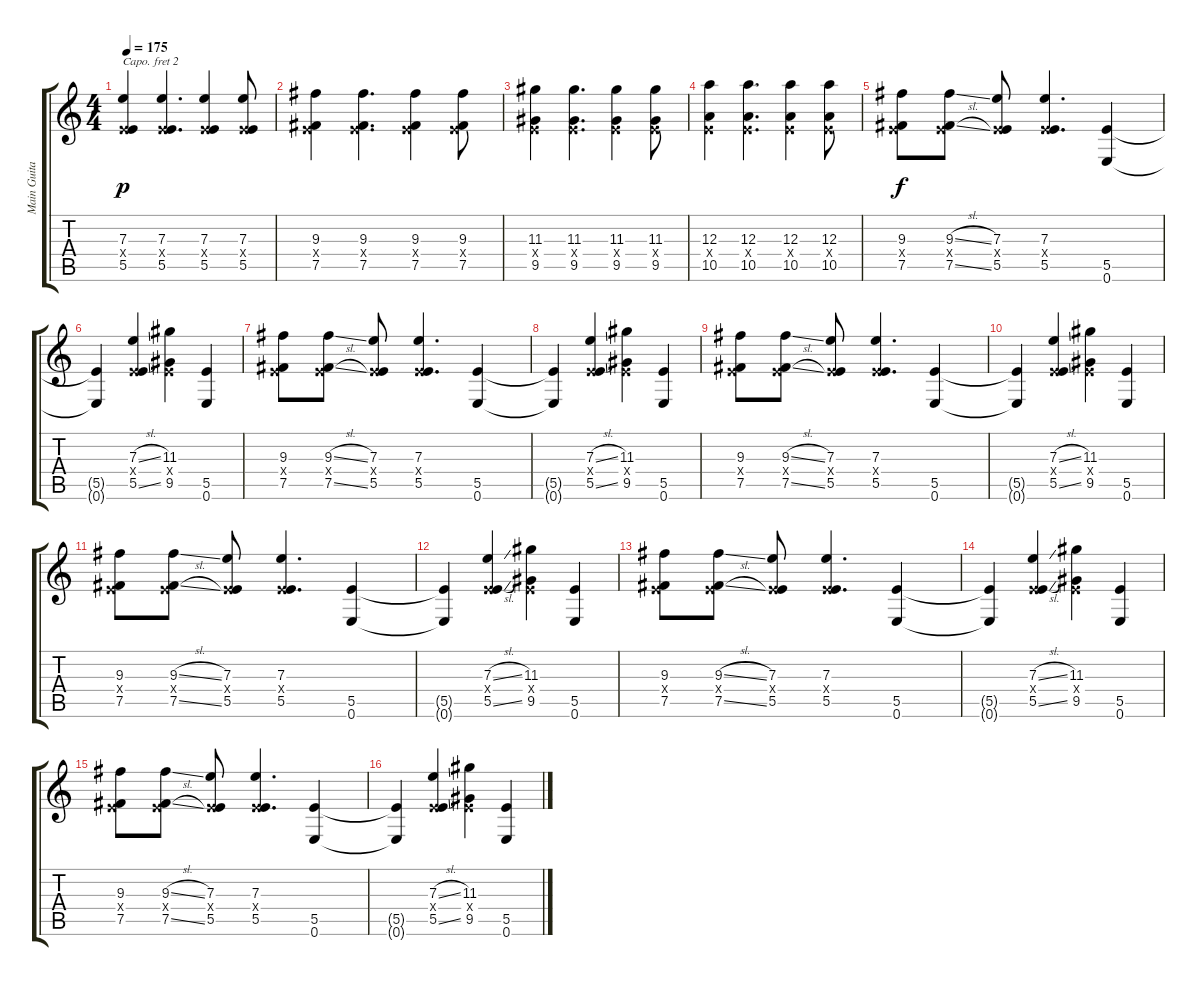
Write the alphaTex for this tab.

\track ("Main Guitar" "Main Guita") {instrument overdrivenguitar}
\staff {score tabs}
\capo 2
\tuning (E4 B3 G3 D3 A2 D2) {hide}
\ts (4 4)
\tempo 175
\clef g2
\ks c
(7.3 0.4{x} 5.5).4{dy p volume 13 balance 8 instrument overdrivenguitar} (7.3 0.4{x} 5.5).4{d} (7.3 0.4{x} 5.5).4 (7.3 0.4{x} 5.5).8 |
(9.3 0.4{x} 7.5).4 (9.3 0.4{x} 7.5).4{d} (9.3 0.4{x} 7.5).4 (9.3 0.4{x} 7.5).8 |
(11.3 0.4{x} 9.5).4 (11.3 0.4{x} 9.5).4{d} (11.3 0.4{x} 9.5).4 (11.3 0.4{x} 9.5).8 |
(12.3 0.4{x} 10.5).4 (12.3 0.4{x} 10.5).4{d} (12.3 0.4{x} 10.5).4 (12.3 0.4{x} 10.5).8 |
(9.3 0.4{x} 7.5).8{dy f volume 13 balance 0 instrument overdrivenguitar} (9.3{sl} 0.4{x} 7.5{sl}).8 (7.3 0.4{x} 5.5).8 (7.3 0.4{x} 5.5).4{d} (5.5 0.6).4 |
(5.5{t} 0.6{t}).4 (7.3{sl} 0.4{x} 5.5{sl}).4 (11.3 0.4{x} 9.5).4 (5.5 0.6).4 |
(9.3 0.4{x} 7.5).8 (9.3{sl} 0.4{x} 7.5{sl}).8 (7.3 0.4{x} 5.5).8 (7.3 0.4{x} 5.5).4{d} (5.5 0.6).4 |
(5.5{t} 0.6{t}).4 (7.3{sl} 0.4{x} 5.5{sl}).4 (11.3 0.4{x} 9.5).4 (5.5 0.6).4 |
(9.3 0.4{x} 7.5).8{balance 8 instrument overdrivenguitar} (9.3{sl} 0.4{x} 7.5{sl}).8 (7.3 0.4{x} 5.5).8 (7.3 0.4{x} 5.5).4{d} (5.5 0.6).4 |
(5.5{t} 0.6{t}).4 (7.3{sl} 0.4{x} 5.5{sl}).4 (11.3 0.4{x} 9.5).4 (5.5 0.6).4 |
(9.3 0.4{x} 7.5).8 (9.3{sl} 0.4{x} 7.5{sl}).8 (7.3 0.4{x} 5.5).8 (7.3 0.4{x} 5.5).4{d} (5.5 0.6).4 |
(5.5{t} 0.6{t}).4 (7.3{sl} 0.4{x} 5.5{sl}).4 (11.3 0.4{x} 9.5).4 (5.5 0.6).4 |
(9.3 0.4{x} 7.5).8 (9.3{sl} 0.4{x} 7.5{sl}).8 (7.3 0.4{x} 5.5).8 (7.3 0.4{x} 5.5).4{d} (5.5 0.6).4 |
(5.5{t} 0.6{t}).4 (7.3{sl} 0.4{x} 5.5{sl}).4 (11.3 0.4{x} 9.5).4 (5.5 0.6).4 |
(9.3 0.4{x} 7.5).8 (9.3{sl} 0.4{x} 7.5{sl}).8 (7.3 0.4{x} 5.5).8 (7.3 0.4{x} 5.5).4{d} (5.5 0.6).4 |
(5.5{t} 0.6{t}).4 (7.3{sl} 0.4{x} 5.5{sl}).4 (11.3 0.4{x} 9.5).4 (5.5 0.6).4
